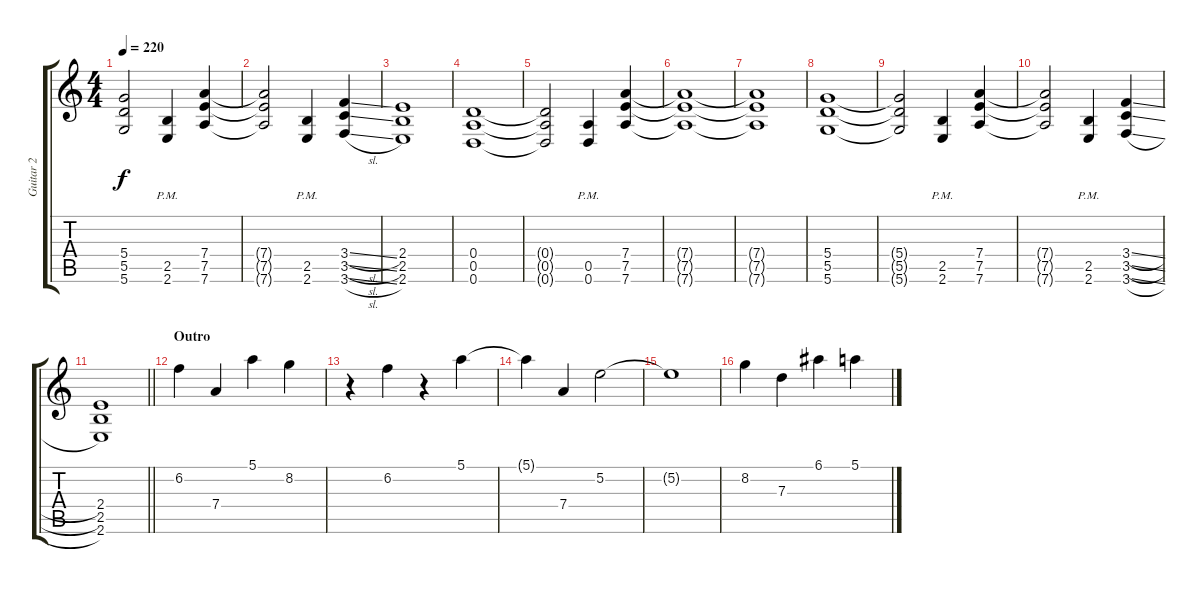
\track ("Guitar 2" "Guitar 2") {instrument distortionguitar}
\staff {score tabs}
\tuning (E4 B3 G3 D3 A2 D2) {hide}
\ts (4 4)
\tempo 220
\clef g2
\ks c
(5.4{t} 5.5{t} 5.6{t}).2{dy f} (2.5{pm} 2.6{pm}).4 (7.4 7.5 7.6).4 |
(7.4{t} 7.5{t} 7.6{t}).2 (2.5{pm} 2.6{pm}).4 (3.4{sl} 3.5{sl} 3.6{sl}).4 |
(2.4 2.5 2.6).1 |
(0.4 0.5 0.6).1 |
(0.4{t} 0.5{t} 0.6{t}).2 (0.5{pm} 0.6{pm}).4 (7.4 7.5 7.6).4 |
(7.4{t} 7.5{t} 7.6{t}).1 |
(7.4{t} 7.5{t} 7.6{t}).1 |
(5.4 5.5 5.6).1 |
(5.4{t} 5.5{t} 5.6{t}).2 (2.5{pm} 2.6{pm}).4 (7.4 7.5 7.6).4 |
(7.4{t} 7.5{t} 7.6{t}).2 (2.5{pm} 2.6{pm}).4 (3.4{sl} 3.5{sl} 3.6{sl}).4 |
\barLineRight lightlight
(2.4 2.5 2.6).1 |
\section ("" "Outro")
6.2.4{instrument acousticguitarsteel} 7.4.4 5.1.4 8.2.4 |
r.4 6.2.4 r.4 5.1.4 |
5.1{t}.4 7.4.4 5.2.2 |
5.2{t}.1 |
8.2.4 7.3.4 6.1.4 5.1.4
